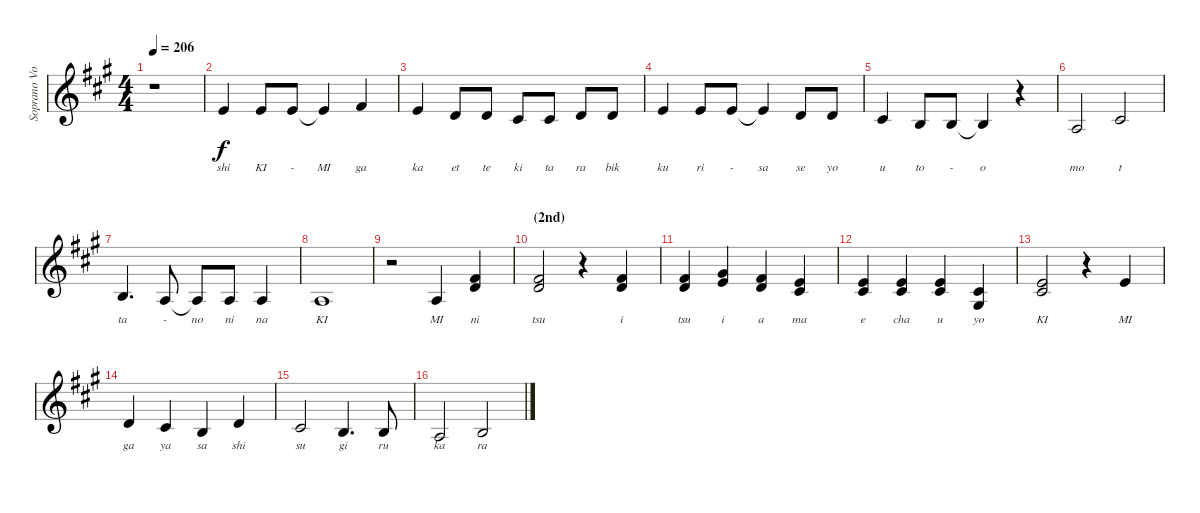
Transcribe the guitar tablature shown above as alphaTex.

\track ("Soprano Voice" "Soprano Vo") {instrument altosax}
\staff {score}
\tuning (E4 B3 G3 D3 A2 E2 B1) {hide}
\ts (4 4)
\tempo 206
\clef g2
\ks a
r.1{dy f} |
0.1.4{lyrics (0 "shi") lyrics (1 "") lyrics (2 "") lyrics (3 "") lyrics (4 "")} 0.1.8{lyrics (0 "KI") lyrics (1 "") lyrics (2 "") lyrics (3 "") lyrics (4 "")} 0.1.8{lyrics (0 "-") lyrics (1 "") lyrics (2 "") lyrics (3 "") lyrics (4 "")} 0.1{t}.4{lyrics (0 "MI") lyrics (1 "") lyrics (2 "") lyrics (3 "") lyrics (4 "")} 2.1.4{lyrics (0 "ga") lyrics (1 "") lyrics (2 "") lyrics (3 "") lyrics (4 "")} |
0.1.4{lyrics (0 "ka") lyrics (1 "") lyrics (2 "") lyrics (3 "") lyrics (4 "")} 3.2.8{lyrics (0 "et") lyrics (1 "") lyrics (2 "") lyrics (3 "") lyrics (4 "")} 3.2.8{lyrics (0 "te") lyrics (1 "") lyrics (2 "") lyrics (3 "") lyrics (4 "")} 2.2.8{lyrics (0 "ki") lyrics (1 "") lyrics (2 "") lyrics (3 "") lyrics (4 "")} 2.2.8{lyrics (0 "ta") lyrics (1 "") lyrics (2 "") lyrics (3 "") lyrics (4 "")} 3.2.8{lyrics (0 "ra") lyrics (1 "") lyrics (2 "") lyrics (3 "") lyrics (4 "")} 3.2.8{lyrics (0 "bik") lyrics (1 "") lyrics (2 "") lyrics (3 "") lyrics (4 "")} |
0.1.4{lyrics (0 "ku") lyrics (1 "") lyrics (2 "") lyrics (3 "") lyrics (4 "")} 0.1.8{lyrics (0 "ri") lyrics (1 "") lyrics (2 "") lyrics (3 "") lyrics (4 "")} 0.1.8{lyrics (0 "-") lyrics (1 "") lyrics (2 "") lyrics (3 "") lyrics (4 "")} 0.1{t}.4{lyrics (0 "sa") lyrics (1 "") lyrics (2 "") lyrics (3 "") lyrics (4 "")} 3.2.8{lyrics (0 "se") lyrics (1 "") lyrics (2 "") lyrics (3 "") lyrics (4 "")} 3.2.8{lyrics (0 "yo") lyrics (1 "") lyrics (2 "") lyrics (3 "") lyrics (4 "")} |
2.2.4{lyrics (0 "u") lyrics (1 "") lyrics (2 "") lyrics (3 "") lyrics (4 "")} 0.2.8{lyrics (0 "to") lyrics (1 "") lyrics (2 "") lyrics (3 "") lyrics (4 "")} 0.2.8{lyrics (0 "-") lyrics (1 "") lyrics (2 "") lyrics (3 "") lyrics (4 "")} 0.2{t}.4{lyrics (0 "o") lyrics (1 "") lyrics (2 "") lyrics (3 "") lyrics (4 "")} r.4 |
2.3.2{lyrics (0 "mo") lyrics (1 "") lyrics (2 "") lyrics (3 "") lyrics (4 "")} 2.2.2{lyrics (0 "t") lyrics (1 "") lyrics (2 "") lyrics (3 "") lyrics (4 "")} |
0.2.4{d lyrics (0 "ta") lyrics (1 "") lyrics (2 "") lyrics (3 "") lyrics (4 "")} 2.3.8{lyrics (0 "-") lyrics (1 "") lyrics (2 "") lyrics (3 "") lyrics (4 "")} 2.3{t}.8{lyrics (0 "no") lyrics (1 "") lyrics (2 "") lyrics (3 "") lyrics (4 "")} 2.3.8{lyrics (0 "ni") lyrics (1 "") lyrics (2 "") lyrics (3 "") lyrics (4 "")} 2.3.4{lyrics (0 "na") lyrics (1 "") lyrics (2 "") lyrics (3 "") lyrics (4 "")} |
2.3.1{lyrics (0 "KI") lyrics (1 "") lyrics (2 "") lyrics (3 "") lyrics (4 "")} |
r.2 2.3.4{lyrics (0 "MI") lyrics (1 "") lyrics (2 "") lyrics (3 "") lyrics (4 "")} (2.1 3.2).4{lyrics (0 "ni") lyrics (1 "") lyrics (2 "") lyrics (3 "") lyrics (4 "")} |
\section ("" "(2nd)")
(2.1 3.2).2{lyrics (0 "tsu") lyrics (1 "") lyrics (2 "") lyrics (3 "") lyrics (4 "")} r.4 (2.1 3.2).4{lyrics (0 "i") lyrics (1 "") lyrics (2 "") lyrics (3 "") lyrics (4 "")} |
(2.1 3.2).4{lyrics (0 "tsu") lyrics (1 "") lyrics (2 "") lyrics (3 "") lyrics (4 "")} (0.1 9.2).4{lyrics (0 "i") lyrics (1 "") lyrics (2 "") lyrics (3 "") lyrics (4 "")} (2.1 3.2).4{lyrics (0 "a") lyrics (1 "") lyrics (2 "") lyrics (3 "") lyrics (4 "")} (0.1 2.2).4{lyrics (0 "ma") lyrics (1 "") lyrics (2 "") lyrics (3 "") lyrics (4 "")} |
(0.1 2.2).4{lyrics (0 "e") lyrics (1 "") lyrics (2 "") lyrics (3 "") lyrics (4 "")} (0.1 2.2).4{lyrics (0 "cha") lyrics (1 "") lyrics (2 "") lyrics (3 "") lyrics (4 "")} (0.1 2.2).4{lyrics (0 "u") lyrics (1 "") lyrics (2 "") lyrics (3 "") lyrics (4 "")} (2.2 1.3).4{lyrics (0 "yo") lyrics (1 "") lyrics (2 "") lyrics (3 "") lyrics (4 "")} |
(0.1 2.2).2{lyrics (0 "KI") lyrics (1 "") lyrics (2 "") lyrics (3 "") lyrics (4 "")} r.4 0.1.4{lyrics (0 "MI") lyrics (1 "") lyrics (2 "") lyrics (3 "") lyrics (4 "")} |
3.2.4{lyrics (0 "ga") lyrics (1 "") lyrics (2 "") lyrics (3 "") lyrics (4 "")} 2.2.4{lyrics (0 "ya") lyrics (1 "") lyrics (2 "") lyrics (3 "") lyrics (4 "")} 0.2.4{lyrics (0 "sa") lyrics (1 "") lyrics (2 "") lyrics (3 "") lyrics (4 "")} 3.2.4{lyrics (0 "shi") lyrics (1 "") lyrics (2 "") lyrics (3 "") lyrics (4 "")} |
2.2.2{lyrics (0 "su") lyrics (1 "") lyrics (2 "") lyrics (3 "") lyrics (4 "")} 0.2.4{d lyrics (0 "gi") lyrics (1 "") lyrics (2 "") lyrics (3 "") lyrics (4 "")} 0.2.8{lyrics (0 "ru") lyrics (1 "") lyrics (2 "") lyrics (3 "") lyrics (4 "")} |
2.3.2{lyrics (0 "ka") lyrics (1 "") lyrics (2 "") lyrics (3 "") lyrics (4 "")} 0.2.2{lyrics (0 "ra") lyrics (1 "") lyrics (2 "") lyrics (3 "") lyrics (4 "")}
